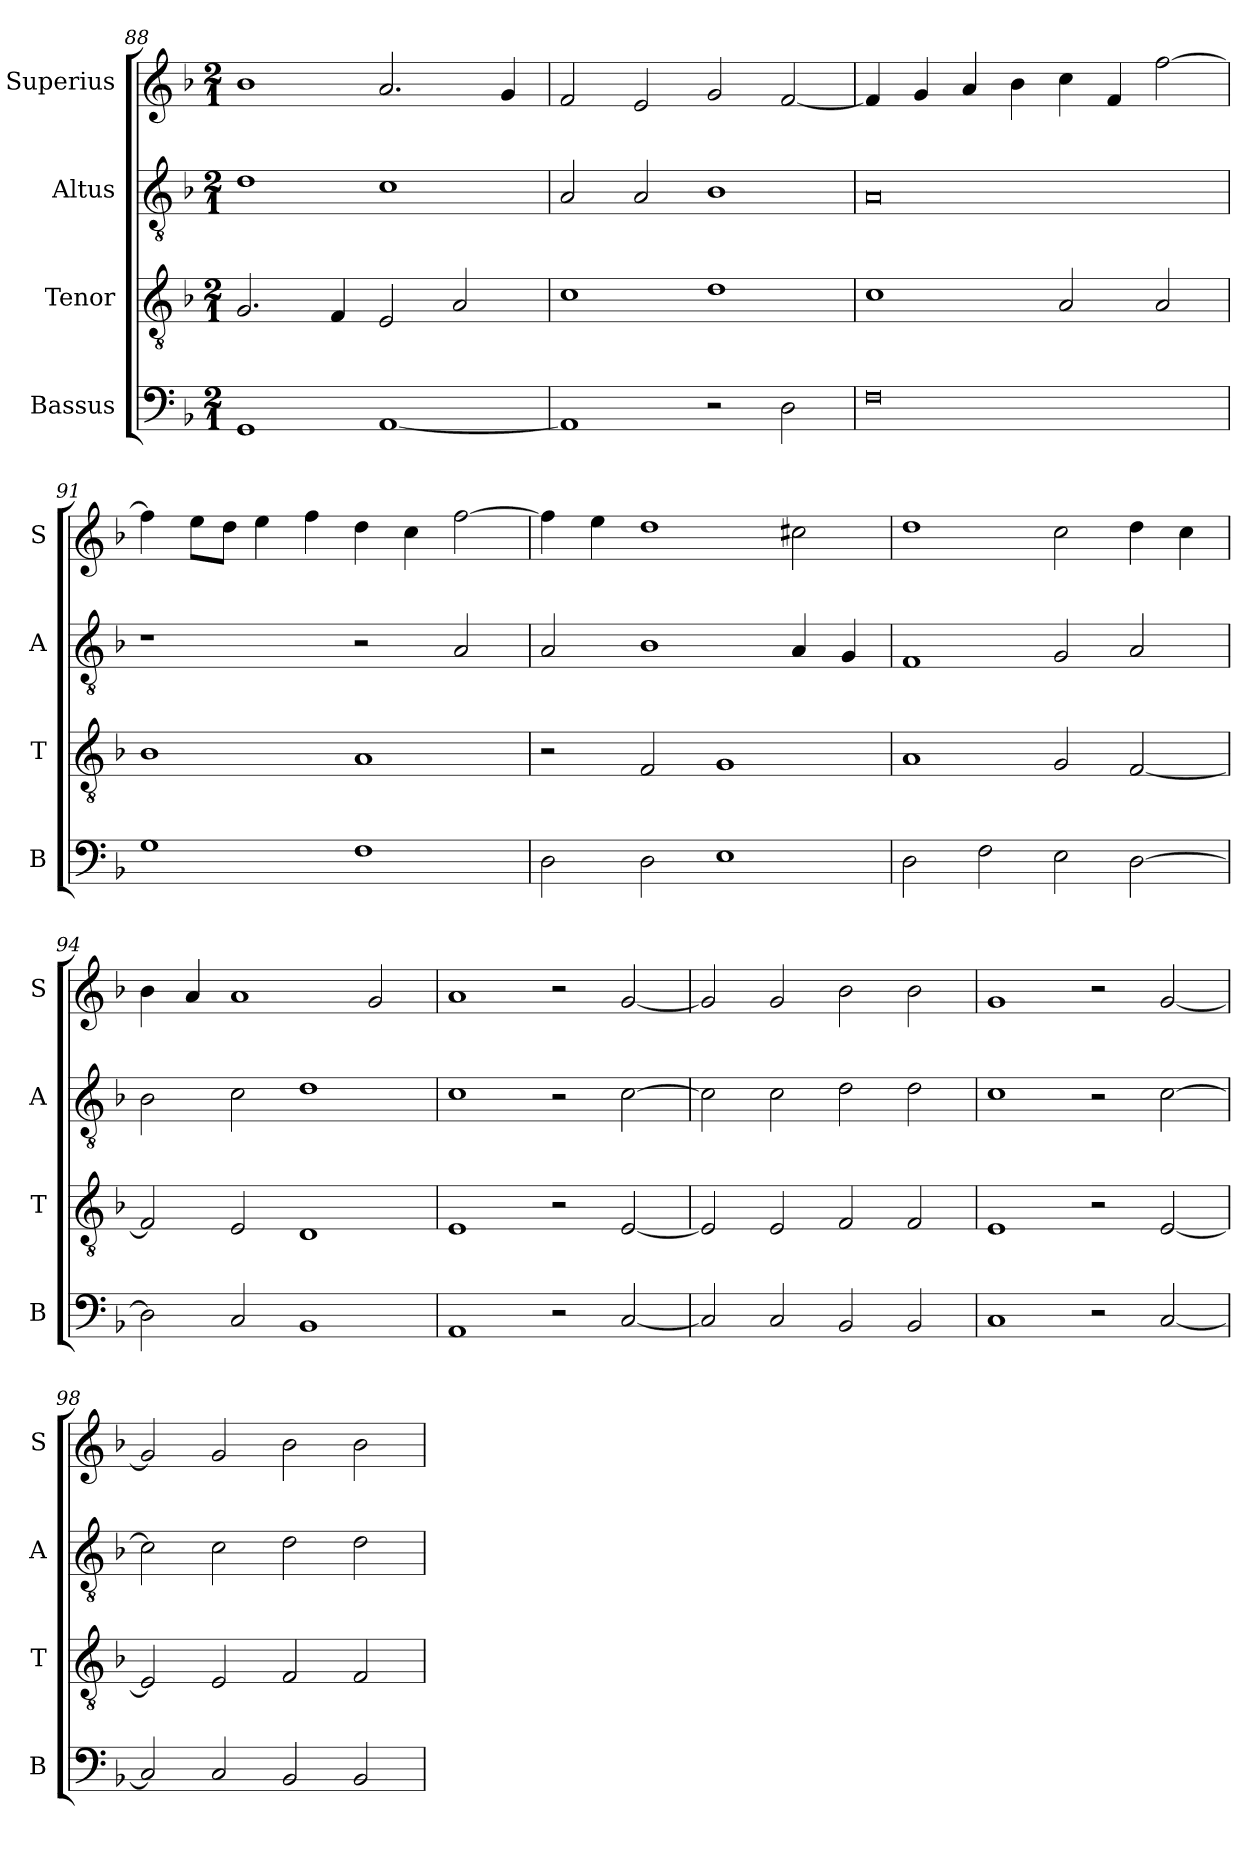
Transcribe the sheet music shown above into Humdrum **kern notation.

**kern	**kern	**kern	**kern
*part4	*part3	*part2	*part1
*staff4	*staff3	*staff2	*staff1
*I"Bassus	*I"Tenor	*I"Altus	*I"Superius
*I'B	*I'T	*I'A	*I'S
*clefF4	*clefGv2	*clefGv2	*clefG2
*k[b-]	*k[b-]	*k[b-]	*k[b-]
*F:	*F:	*F:	*F:
*M2/1	*M2/1	*M2/1	*M2/1
=88	=88	=88	=88
1GG	2.G	1d	1b-
.	4F	.	.
[1AA	2E	1c	2.a
.	2A	.	.
.	.	.	4g
=89	=89	=89	=89
1AA]	1c	2A	2f
.	.	2A	2e
2r	1d	1B-	2g
2D	.	.	[2f
=90	=90	=90	=90
0F	1c	0A	4f]
.	.	.	4g
.	.	.	4a
.	.	.	4b-
.	2A	.	4cc
.	.	.	4f
.	2A	.	[2ff
=91	=91	=91	=91
1G	1B-	1r	4ff]
.	.	.	8eeL
.	.	.	8ddJ
.	.	.	4ee
.	.	.	4ff
1F	1A	2r	4dd
.	.	.	4cc
.	.	2A	[2ff
=92	=92	=92	=92
2D	2r	2A	4ff]
.	.	.	4ee
2D	2F	1B-	1dd
1E	1G	.	.
.	.	4A	2cc#X
.	.	4G	.
=93	=93	=93	=93
2D	1A	1F	1dd
2F	.	.	.
2E	2G	2G	2cc
[2D	[2F	2A	4dd
.	.	.	4cc
=94	=94	=94	=94
2D]	2F]	2B-	4b-
.	.	.	4a
2C	2E	2c	1a
1BB-	1D	1d	.
.	.	.	2g
=95	=95	=95	=95
1AA	1E	1c	1a
2r	2r	2r	2r
[2C	[2E	[2c	[2g
=96	=96	=96	=96
2C]	2E]	2c]	2g]
2C	2E	2c	2g
2BB-	2F	2d	2b-
2BB-	2F	2d	2b-
=97	=97	=97	=97
1C	1E	1c	1g
2r	2r	2r	2r
[2C	[2E	[2c	[2g
=98	=98	=98	=98
2C]	2E]	2c]	2g]
2C	2E	2c	2g
2BB-	2F	2d	2b-
2BB-	2F	2d	2b-
=	=	=	=
*-	*-	*-	*-
